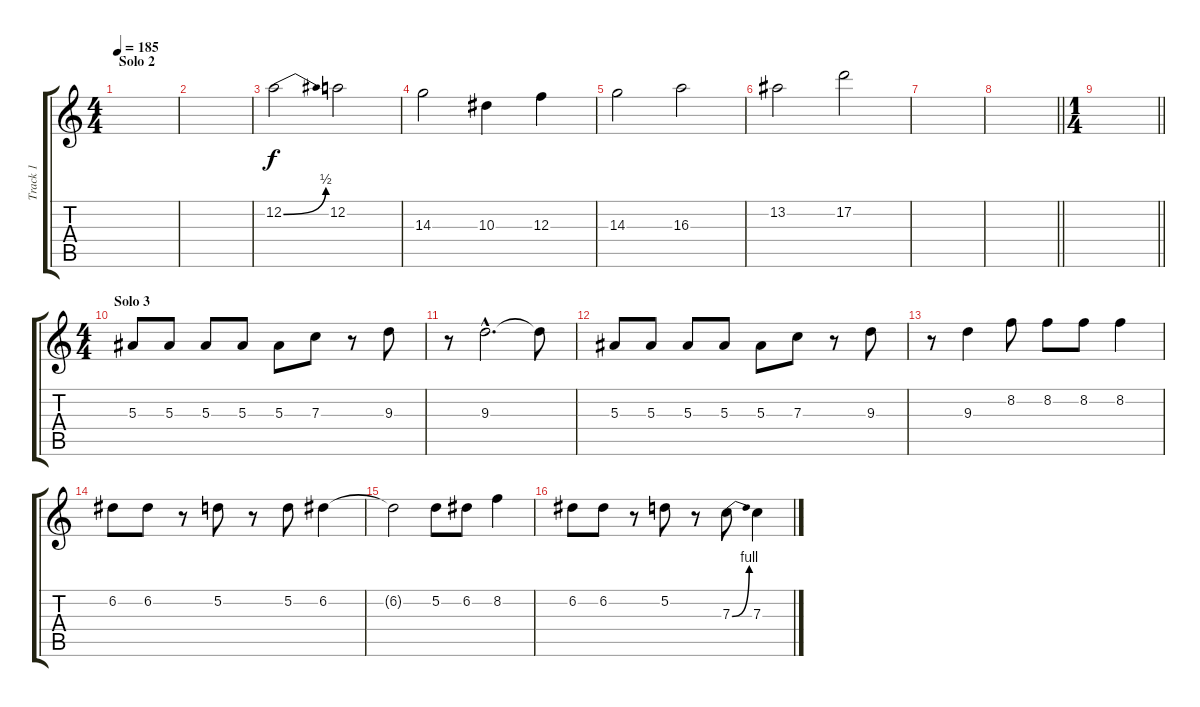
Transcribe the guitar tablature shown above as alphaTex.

\track ("Track 1" "Track 1") {instrument distortionguitar}
\staff {score tabs}
\tuning (D4 A3 F3 C3 G2 C2) {hide}
\ts (4 4)
\section ("" "Solo 2")
\tempo 185
\clef g2
\ks c
|
|
12.2{be (bend 0 0 60 2)}.2 12.2.2 |
14.3.2 10.3.4 12.3.4 |
14.3.2 16.3.2 |
13.2.2 17.2.2 |
|
\barLineRight lightlight
|
\ts (1 4)
\barLineRight lightlight
|
\ts (4 4)
\section ("" "Solo 3")
5.3.8 5.3.8 5.3.8 5.3.8 5.3.8 7.3.8 r.8 9.3.8 |
r.8 9.3{hac}.2{d} 9.3{t}.8 |
5.3.8 5.3.8 5.3.8 5.3.8 5.3.8 7.3.8 r.8 9.3.8 |
r.8 9.3.4 8.2.8 8.2.8 8.2.8 8.2.4 |
6.2.8 6.2.8 r.8 5.2.8 r.8 5.2.8 6.2.4 |
6.2{t}.2 5.2.8 6.2.8 8.2.4 |
6.2.8 6.2.8 r.8 5.2.8 r.8 7.3{be (bend 0 0 60 4)}.8 7.3.4
